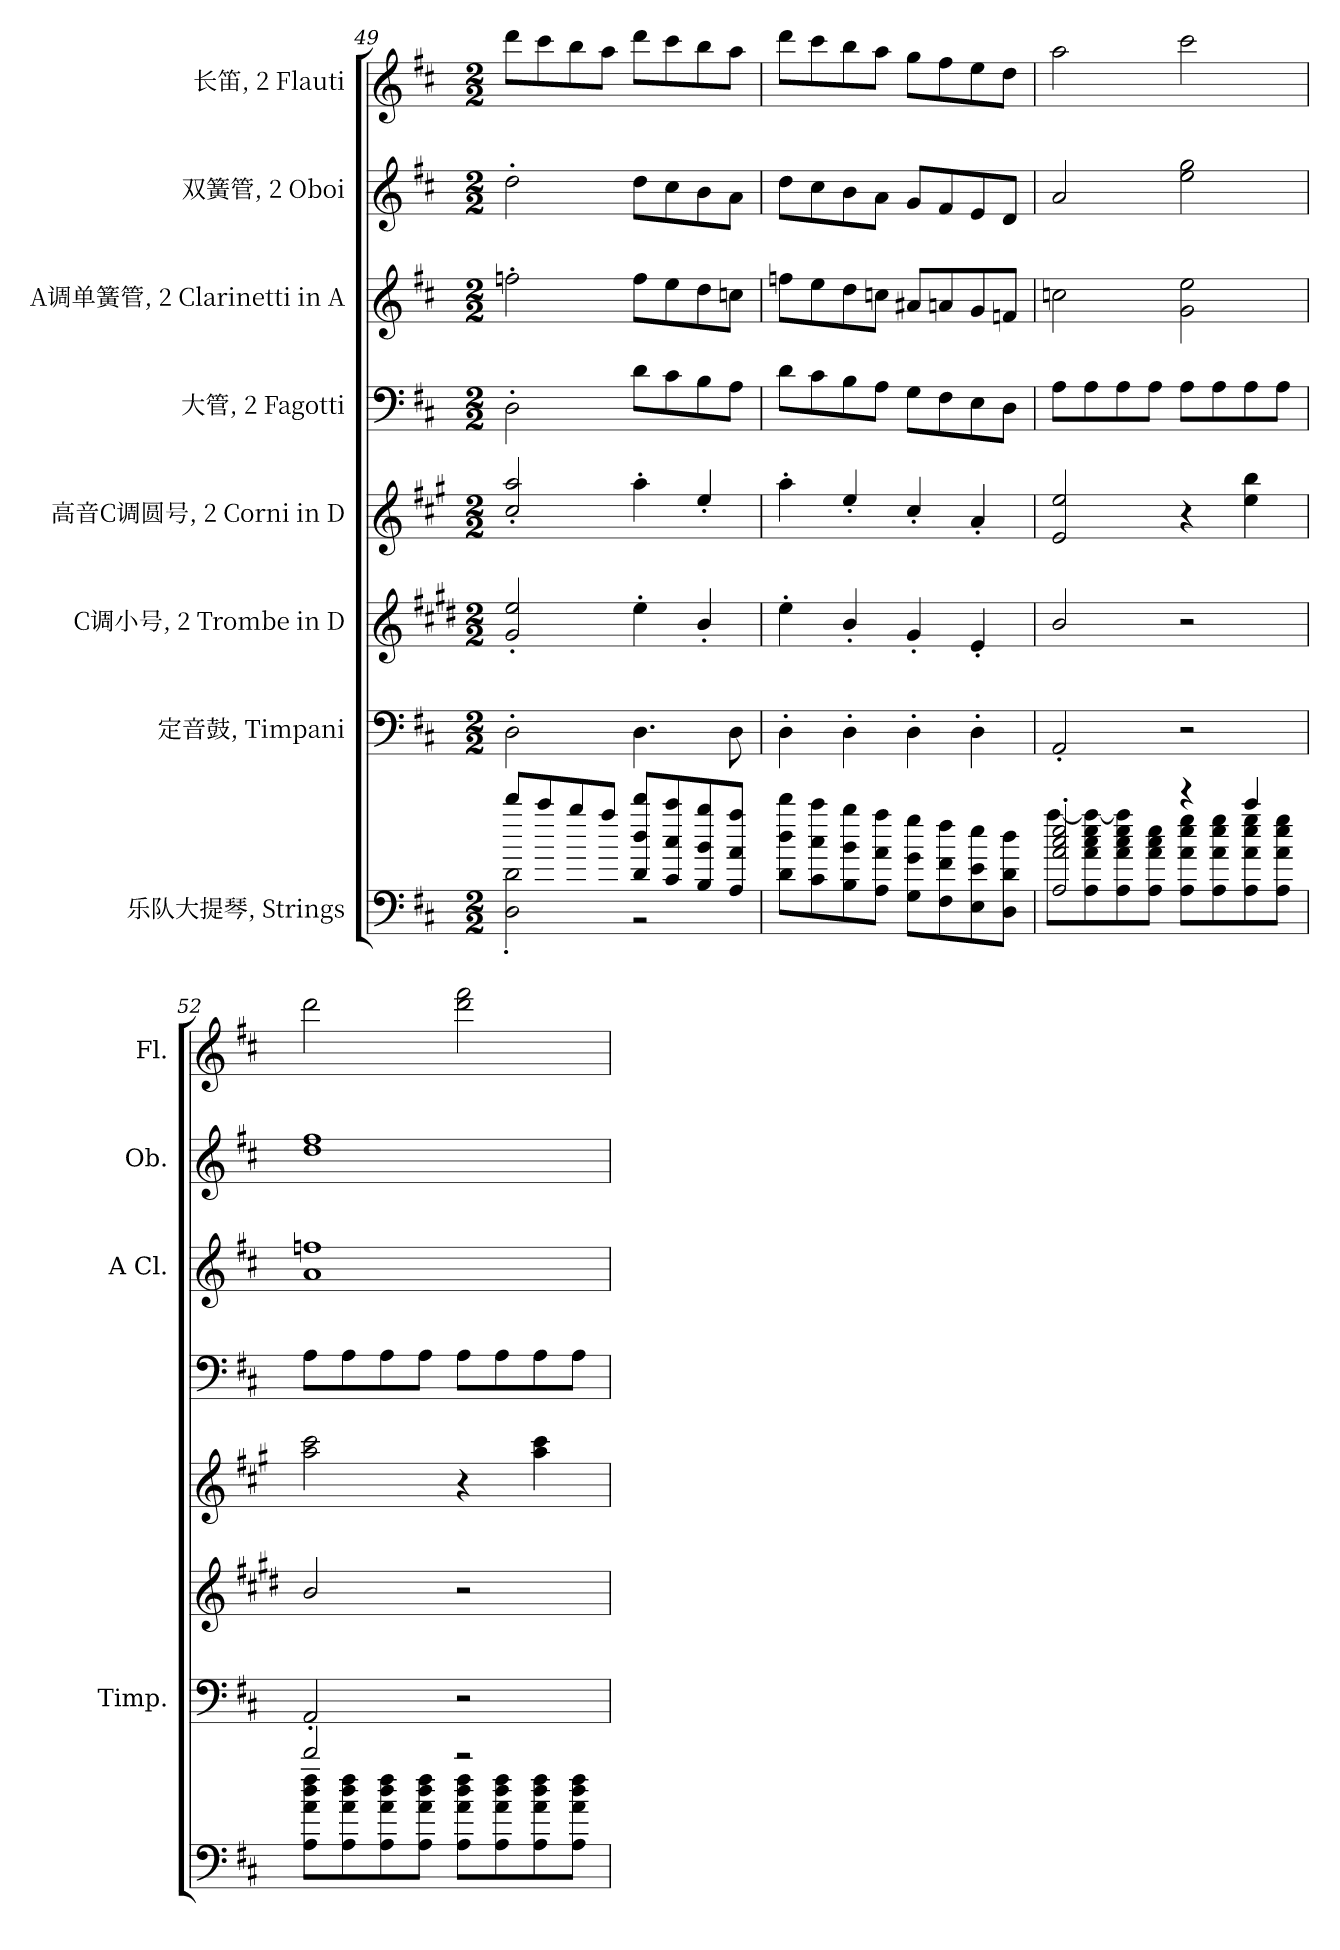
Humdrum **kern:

**kern	**kern	**kern	**kern	**kern	**kern	**kern	**kern
*part8	*part7	*part6	*part5	*part4	*part3	*part2	*part1
*staff8	*staff7	*staff6	*staff5	*staff4	*staff3	*staff2	*staff1
*I"乐队大提琴, Strings	*I"定音鼓, Timpani	*I"C调小号, 2 Trombe in D	*I"高音C调圆号, 2 Corni in D	*I"大管, 2 Fagotti	*I"A调单簧管, 2 Clarinetti in A	*I"双簧管, 2 Oboi	*I"长笛, 2 Flauti
*	*I'Timp.	*	*	*	*I'A Cl.	*I'Ob.	*I'Fl.
!!LO:PB:g=z
*clefF4	*clefF4	*clefG2	*clefG2	*clefF4	*clefG2	*clefG2	*clefG2
*	*	*ITrd1c2	*ITrd4c7	*	*ITrd2c3	*	*
*k[f#c#]	*k[f#c#]	*k[f#c#]	*k[f#c#]	*k[f#c#]	*k[f#c#g#d#a#]	*k[f#c#]	*k[f#c#]
*M2/2	*M2/2	*M2/2	*M2/2	*M2/2	*M2/2	*M2/2	*M2/2
=49	=49	=49	=49	=49	=49	=49	=49
*^	*	*	*	*	*	*	*
8ddd/L	2D\' 2d\'	2D'\	2f#/' 2dd/'	2f#/' 2dd/'	2D'\	2ddn'\	2dd'\	8ddd\L
8ccc#/	.	.	.	.	.	.	.	8ccc#\
8bb/	.	.	.	.	.	.	.	8bb\
8aa/J	.	.	.	.	.	.	.	8aa\J
8d/ 8dd/ 8ddd/L	2r	4.D\	4dd'\	4dd'\	8d\L	8dd\L	8dd\L	8ddd\L
8c#/ 8cc#/ 8ccc#/	.	.	.	.	8c#\	8cc#\	8cc#\	8ccc#\
8B/ 8b/ 8bb/	.	.	4a'/	4a'/	8B\	8b\	8b\	8bb\
8A/ 8a/ 8aa/J	.	8D\	.	.	8A\J	8an\J	8a\J	8aa\J
*v	*v	*	*	*	*	*	*	*
=50	=50	=50	=50	=50	=50	=50	=50
8d\ 8dd\ 8ddd\L	4D'\	4dd'\	4dd'\	8d\L	8ddn\L	8dd\L	8ddd\L
8c#\ 8cc#\ 8ccc#\	.	.	.	8c#\	8cc#\	8cc#\	8ccc#\
8B\ 8b\ 8bb\	4D'\	4a'/	4a'/	8B\	8b\	8b\	8bb\
8A\ 8a\ 8aa\J	.	.	.	8A\J	8an\J	8a\J	8aa\J
8G\ 8g\ 8gg\L	4D'\	4f#'/	4f#'/	8G\L	8f##X/L	8g/L	8gg\L
8F#\ 8f#\ 8ff#\	.	.	.	8F#\	8f#X/	8f#/	8ff#\
8E\ 8e\ 8ee\	4D'\	4d'/	4d'/	8E\	8e/	8e/	8ee\
8D\ 8d\ 8dd\J	.	.	.	8D\J	8dn/J	8d/J	8dd\J
=51	=51	=51	=51	=51	=51	=51	=51
*^	*	*	*	*	*	*	*
2A/' 2a/' 2cc#/' 2ee/'	[8aa\L	2AA'/	2a/	2A/ 2a/	8A\L	2an\	2a/	2aa\
.	8A\ 8a\ 8cc#\ 8ee\ 8aa\_	.	.	.	8A\	.	.	.
.	8A\ 8a\ 8cc#\ 8ee\ 8aa\]	.	.	.	8A\	.	.	.
.	8A\ 8a\ 8cc#\ 8ee\J	.	.	.	8A\J	.	.	.
4r	8A\ 8a\ 8ee\ 8gg\L	2r	2r	4r	8A\L	2e\ 2cc#\	2ee\ 2gg\	2ccc#\
.	8A\ 8a\ 8ee\ 8gg\	.	.	.	8A\	.	.	.
4ccc#/	8A\ 8a\ 8ee\ 8gg\	.	.	4a\ 4ee\	8A\	.	.	.
.	8A\ 8a\ 8ee\ 8gg\J	.	.	.	8A\J	.	.	.
!!LO:PB:g=z
=52	=52	=52	=52	=52	=52	=52	=52	=52
2ddd/	8A\ 8a\ 8dd\ 8ff#\L	2AA'/	2a/	2dd\ 2ff#\	8A\L	1f# 1ddn	1dd 1ff#	2ddd\
.	8A\ 8a\ 8dd\ 8ff#\	.	.	.	8A\	.	.	.
.	8A\ 8a\ 8dd\ 8ff#\	.	.	.	8A\	.	.	.
.	8A\ 8a\ 8dd\ 8ff#\J	.	.	.	8A\J	.	.	.
2r	8A\ 8a\ 8dd\ 8ff#\L	2r	2r	4r	8A\L	.	.	2ddd\ 2fff#\
.	8A\ 8a\ 8dd\ 8ff#\	.	.	.	8A\	.	.	.
.	8A\ 8a\ 8dd\ 8ff#\	.	.	4dd\ 4ff#\	8A\	.	.	.
.	8A\ 8a\ 8dd\ 8ff#\J	.	.	.	8A\J	.	.	.
*v	*v	*	*	*	*	*	*	*
=	=	=	=	=	=	=	=
*-	*-	*-	*-	*-	*-	*-	*-
